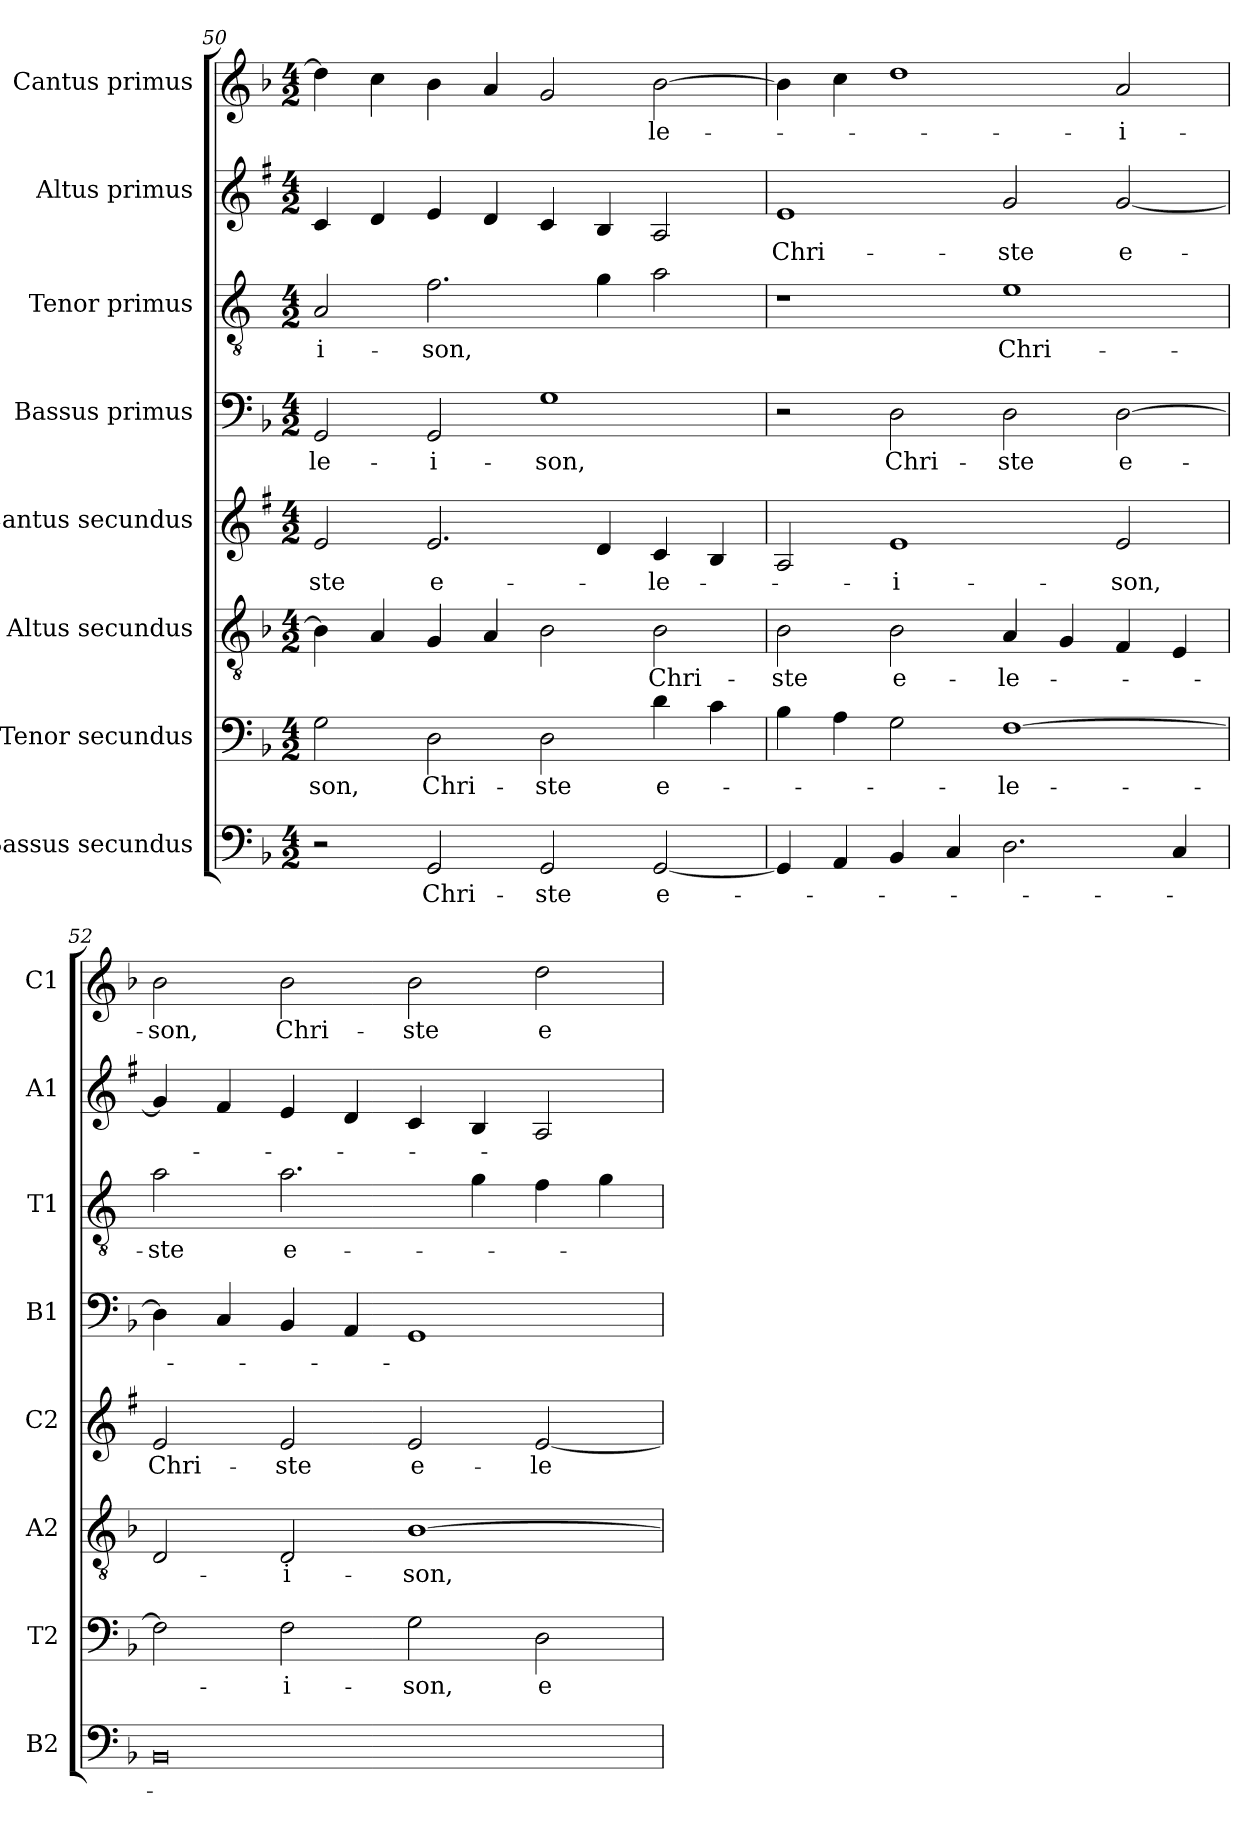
**kern	**text	**kern	**text	**kern	**text	**kern	**text	**kern	**text	**kern	**text	**kern	**text	**kern	**text
*part8	*part8	*part7	*part7	*part6	*part6	*part5	*part5	*part4	*part4	*part3	*part3	*part2	*part2	*part1	*part1
*staff8	*staff8	*staff7	*staff7	*staff6	*staff6	*staff5	*staff5	*staff4	*staff4	*staff3	*staff3	*staff2	*staff2	*staff1	*staff1
*I"Bassus secundus	*	*I"Tenor secundus	*	*I"Altus secundus	*	*I"Cantus secundus	*	*I"Bassus primus	*	*I"Tenor primus	*	*I"Altus primus	*	*I"Cantus primus	*
*I'B2	*	*I'T2	*	*I'A2	*	*I'C2	*	*I'B1	*	*I'T1	*	*I'A1	*	*I'C1	*
!!LO:PB:g=z
*clefF4	*	*clefF4	*	*clefGv2	*	*clefG2	*	*clefF4	*	*clefGv2	*	*clefG2	*	*clefG2	*
*	*	*	*	*	*	*ITrd1c2	*	*	*	*ITrd4c7	*	*ITrd1c2	*	*	*
*k[b-]	*	*k[b-]	*	*k[b-]	*	*k[b-]	*	*k[b-]	*	*k[b-]	*	*k[b-]	*	*k[b-]	*
*F:	*	*F:	*	*F:	*	*F:	*	*F:	*	*F:	*	*F:	*	*F:	*
*M4/2	*	*M4/2	*	*M4/2	*	*M4/2	*	*M4/2	*	*M4/2	*	*M4/2	*	*M4/2	*
=50	=50	=50	=50	=50	=50	=50	=50	=50	=50	=50	=50	=50	=50	=50	=50
!	!	!	!LO:LY:b	!	!	!	!LO:LY:b	!	!LO:LY:b	!	!LO:LY:b	!	!	!	!
2r	.	2G\	-son,	4B-\]	.	2d/	-ste	2GG/	-le-	2D/	-i-	4B-/	.	4dd\]	.
.	.	.	.	4A/	.	.	.	.	.	.	.	4c/	.	4cc\	.
!	!LO:LY:b	!	!LO:LY:b	!	!	!	!LO:LY:b	!	!LO:LY:b	!	!LO:LY:b	!	!	!	!
2GG/	Chri-	2D\	Chri-	4G/	.	2.d/	e-	2GG/	-i-	2.B-\	-son,	4d/	.	4b-\	.
.	.	.	.	4A/	.	.	.	.	.	.	.	4c/	.	4a/	.
!	!LO:LY:b	!	!LO:LY:b	!	!	!	!	!	!LO:LY:b	!	!	!	!	!	!
2GG/	-ste	2D\	-ste	2B-\	.	.	.	1G	-son,	.	.	4B-/	.	2g/	.
.	.	.	.	.	.	4c/	.	.	.	4c\	.	4A/	.	.	.
!	!LO:LY:b	!	!LO:LY:b	!	!LO:LY:b	!	!LO:LY:b	!	!	!	!	!	!	!	!LO:LY:b
[2GG/	e-	4d\	e-	2B-\	Chri-	4B-/	-le-	.	.	2d\	.	2G/	.	[2b-\	-le-
.	.	4c\	.	.	.	4A/	.	.	.	.	.	.	.	.	.
=51	=51	=51	=51	=51	=51	=51	=51	=51	=51	=51	=51	=51	=51	=51	=51
!	!	!	!	!	!LO:LY:b	!	!	!	!	!	!	!	!LO:LY:b	!	!
4GG/]	.	4B-\	.	2B-\	-ste	2G/	.	2r	.	1r	.	1d	Chri-	4b-\]	.
4AA/	.	4A\	.	.	.	.	.	.	.	.	.	.	.	4cc\	.
!	!	!	!	!	!LO:LY:b	!	!LO:LY:b	!	!LO:LY:b	!	!	!	!	!	!
4BB-/	.	2G\	.	2B-\	e-	1d	-i-	2D\	Chri-	.	.	.	.	1dd	.
4C/	.	.	.	.	.	.	.	.	.	.	.	.	.	.	.
!	!	!	!LO:LY:b	!	!LO:LY:b	!	!	!	!LO:LY:b	!	!LO:LY:b	!	!LO:LY:b	!	!
2.D\	.	[1F	-le-	4A/	-le-	.	.	2D\	-ste	1A	Chri-	2f/	-ste	.	.
.	.	.	.	4G/	.	.	.	.	.	.	.	.	.	.	.
!	!	!	!	!	!	!	!LO:LY:b	!	!LO:LY:b	!	!	!	!LO:LY:b	!	!LO:LY:b
.	.	.	.	4F/	.	2d/	-son,	[2D\	e-	.	.	[2f/	e-	2a/	-i-
4C/	.	.	.	4E/	.	.	.	.	.	.	.	.	.	.	.
=52	=52	=52	=52	=52	=52	=52	=52	=52	=52	=52	=52	=52	=52	=52	=52
!	!	!	!	!	!	!	!LO:LY:b	!	!	!	!LO:LY:b	!	!	!	!LO:LY:b
0BB-	.	2F\]	.	2D/	.	2d/	Chri-	4D\]	.	2d\	-ste	4f/]	.	2b-\	-son,
.	.	.	.	.	.	.	.	4C/	.	.	.	4e/	.	.	.
!	!	!	!LO:LY:b	!	!LO:LY:b	!	!LO:LY:b	!	!	!	!LO:LY:b	!	!	!	!LO:LY:b
.	.	2F\	-i-	2D/	-i-	2d/	-ste	4BB-/	.	2.d\	e-	4d/	.	2b-\	Chri-
.	.	.	.	.	.	.	.	4AA/	.	.	.	4c/	.	.	.
!	!	!	!LO:LY:b	!	!LO:LY:b	!	!LO:LY:b	!	!	!	!	!	!	!	!LO:LY:b
.	.	2G\	-son,	[1B-	-son,	2d/	e-	1GG	.	.	.	4B-/	.	2b-\	-ste
.	.	.	.	.	.	.	.	.	.	4c\	.	4A/	.	.	.
!	!	!	!LO:LY:b	!	!	!	!LO:LY:b	!	!	!	!	!	!	!	!LO:LY:b
.	.	2D\	e-	.	.	[2d/	-le-	.	.	4B-\	.	2G/	.	2dd\	e-
.	.	.	.	.	.	.	.	.	.	4c\	.	.	.	.	.
=	=	=	=	=	=	=	=	=	=	=	=	=	=	=	=
*-	*-	*-	*-	*-	*-	*-	*-	*-	*-	*-	*-	*-	*-	*-	*-
